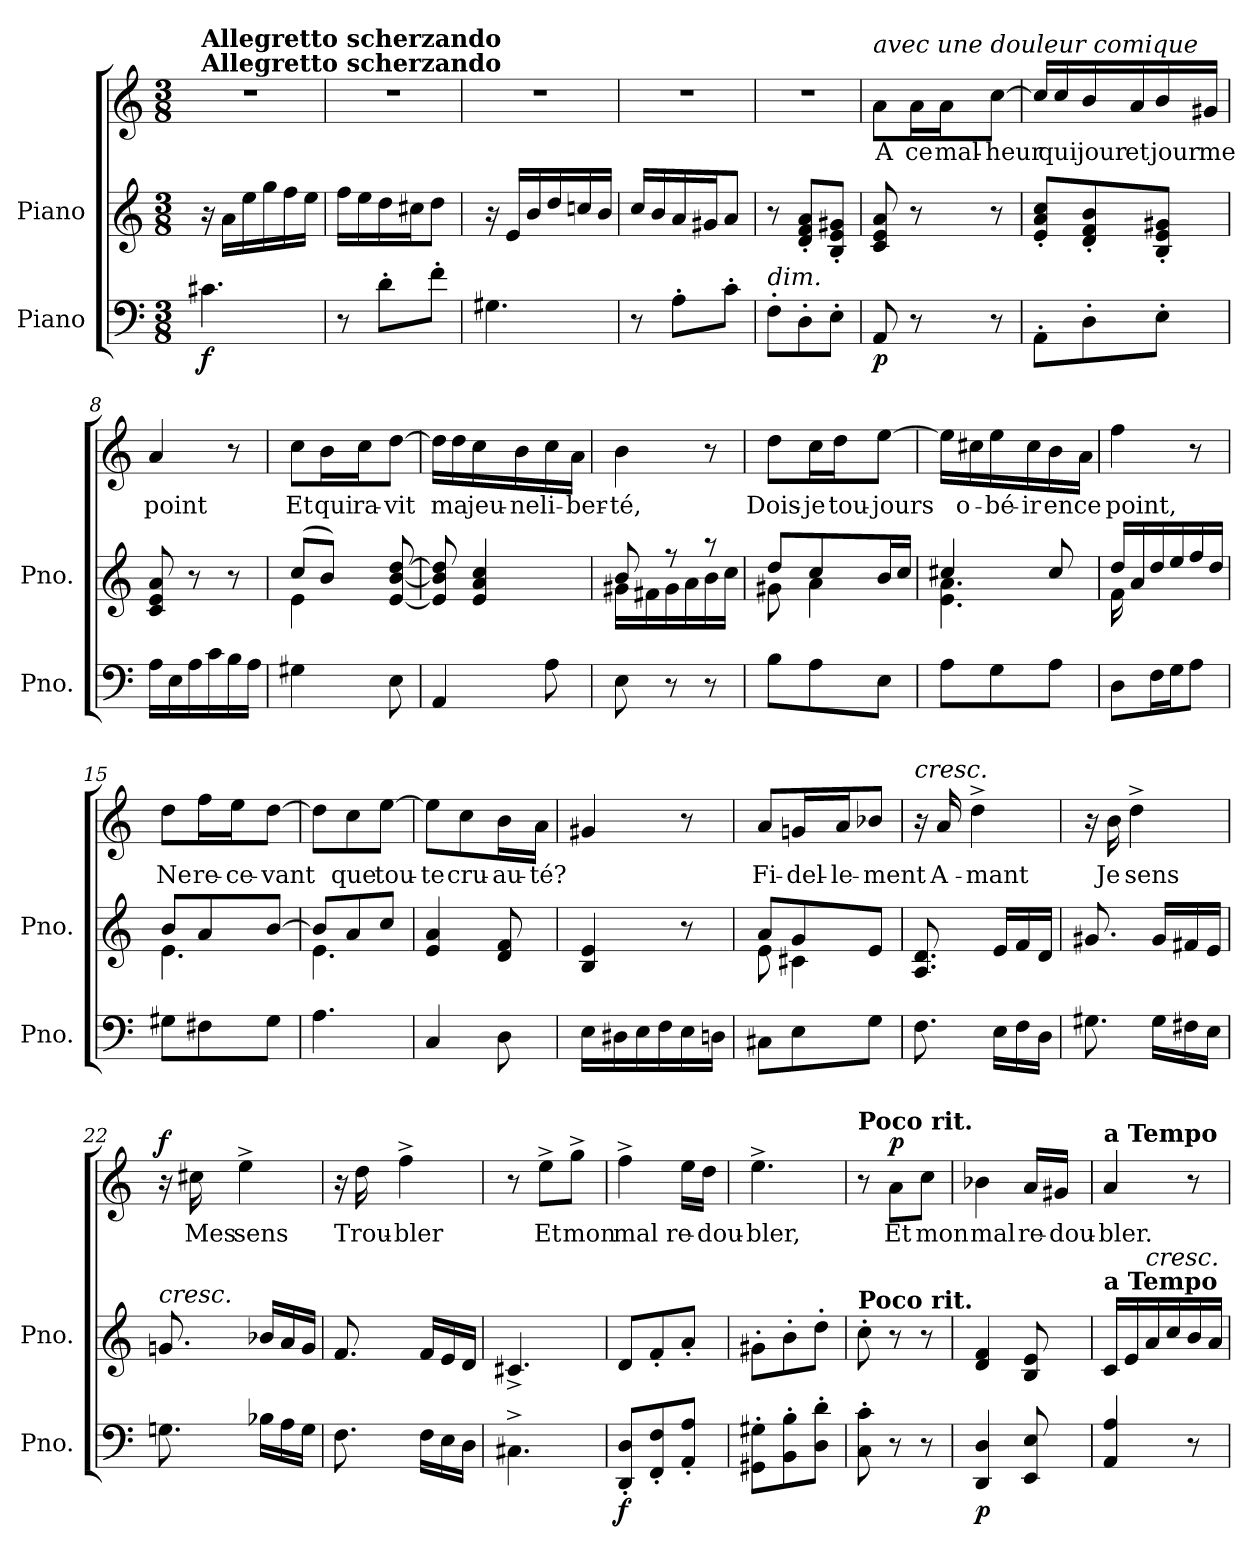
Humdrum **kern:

**kern	**dynam	**kern	**kern	**text	**dynam
*part3	*part3	*part2	*part1	*part1	*part1
*staff3	*staff3	*staff2	*staff1	*staff1	*staff1
*I"Piano	*	*I"Piano	*I" 	*	*
*I'Pno.	*	*I'Pno.	*I' 	*	*
*clefF4	*	*clefG2	*clefG2	*	*
*k[]	*	*k[]	*k[]	*	*
*C:	*	*C:	*C:	*	*
*M3/8	*	*M3/8	*M3/8	*	*
=1	=1	=1	=1	=1	=1
!	!	!	!LO:TX:B:t=Allegretto scherzando	!	!
!	!	!	!LO:TX:B:t=Allegretto scherzando	!	!
4.c#X\	f	16r	4.r	.	.
.	.	16a\LL	.	.	.
.	.	16ee\	.	.	.
.	.	16gg\	.	.	.
.	.	16ff\	.	.	.
.	.	16ee\JJ	.	.	.
=2	=2	=2	=2	=2	=2
8r	.	16ff\LL	4.r	.	.
.	.	16ee\	.	.	.
8d'\L	.	16dd\	.	.	.
.	.	16cc#X\J	.	.	.
8f'\J	.	8dd\J	.	.	.
=3	=3	=3	=3	=3	=3
4.G#X\	.	16r	4.r	.	.
.	.	16e/LL	.	.	.
.	.	16b/	.	.	.
.	.	16dd/	.	.	.
.	.	16ccn/	.	.	.
.	.	16b/JJ	.	.	.
=4	=4	=4	=4	=4	=4
8r	.	16cc/LL	4.r	.	.
.	.	16b/	.	.	.
8A'\L	.	16a/	.	.	.
.	.	16g#X/J	.	.	.
8c'\J	.	8a/J	.	.	.
=5	=5	=5	=5	=5	=5
!LO:TX:i:t=dim.	!	!	!	!	!
8F'\L	.	8r	4.r	.	.
8D'\	.	8d'/ 8f'/ 8a'/L	.	.	.
8E'\J	.	8B'/ 8e'/ 8g#X'/J	.	.	.
!!LO:LB:g=z
=6	=6	=6	=6	=6	=6
!	!	!	!LO:TX:i:t=avec une douleur comique	!	!
8AA/	p	8c/ 8e/ 8a/	8a\L	A	.
8r	.	8r	16a\L	ce	.
.	.	.	16a\J	mal-	.
8r	.	8r	[8cc\J	-heur	.
=7	=7	=7	=7	=7	=7
8AA'\L	.	8e'/ 8a'/ 8cc'/L	16cc/LL]	.	.
.	.	.	16cc/	qui	.
8D'\	.	8d'/ 8f'/ 8b'/	16b/	jour	.
.	.	.	16a/	et	.
8E'\J	.	8B'/ 8e'/ 8g#X'/J	16b/	jour	.
.	.	.	16g#X/JJ	me	.
=8	=8	=8	=8	=8	=8
16A\LL	.	8c/ 8e/ 8a/	4a/	point	.
16E\	.	.	.	.	.
16A\	.	8r	.	.	.
16c\	.	.	.	.	.
16B\	.	8r	8r	.	.
16A\JJ	.	.	.	.	.
=9	=9	=9	=9	=9	=9
*	*	*^	*	*	*
4G#X\	.	(8cc/L	4e\	8cc\L	Et	.
.	.	8b/J)	.	16b\L	qui	.
.	.	.	.	16cc\J	ra-	.
8E\	.	[8e/ [8b/ [8dd/	8ryy	[8dd\J	-vit	.
*	*	*v	*v	*	*	*
=10	=10	=10	=10	=10	=10
4AA/	.	8e]/ 8b]/ 8dd]/	16dd\LL]	.	.
.	.	.	16dd\	ma	.
.	.	4e/ 4a/ 4cc/	16cc\	jeu-	.
.	.	.	16b\	-ne	.
8A\	.	.	16cc\	li-	.
.	.	.	16a\JJ	-ber-	.
!!LO:LB:g=z
=11	=11	=11	=11	=11	=11
*	*	*^	*	*	*
8E\	.	8b/	16g#X\LL	4b\	-té,	.
.	.	.	16f#X\	.	.	.
8r	.	8r	16g#\	.	.	.
.	.	.	16a\	.	.	.
8r	.	8r	16b\	8r	.	.
.	.	.	16cc\JJ	.	.	.
=12	=12	=12	=12	=12	=12	=12
8B\L	.	8dd/L	8g#X\	8dd\L	Dois-	.
8A\	.	8cc/	4a\	16cc\L	-je	.
.	.	.	.	16dd\J	tou-	.
8E\J	.	16b/L	.	[8ee\J	-jours	.
.	.	16cc/JJ	.	.	.	.
=13	=13	=13	=13	=13	=13	=13
8A\L	.	4cc#X/	4.e\ 4.a\	16ee\LL]	.	.
.	.	.	.	16cc#X\	o-	.
8G\	.	.	.	16ee\	-bé-	.
.	.	.	.	16cc#\	-ir	.
8A\J	.	8cc#/	.	16b\	en	.
.	.	.	.	16a\JJ	ce	.
=14	=14	=14	=14	=14	=14	=14
8D\L	.	16dd/LL	16f\	4ff\	point,	.
.	.	16a/	4ryy	.	.	.
16F\L	.	16dd/	.	.	.	.
16G\J	.	16ee/	.	.	.	.
8A\J	.	16ff/	.	8r	.	.
.	.	16dd/JJ	16ryy	.	.	.
=15	=15	=15	=15	=15	=15	=15
8G#X\L	.	8b/L	4.e\	8dd\L	Ne	.
8F#X\	.	8a/	.	16ff\L	re-	.
.	.	.	.	16ee\J	-ce-	.
8G#\J	.	[8b/J	.	[8dd\J	-vant	.
!!LO:PB:g=z
=16	=16	=16	=16	=16	=16	=16
4.A\	.	8b/L]	4.e\	8dd\L]	.	.
.	.	8a/	.	8cc\	que	.
.	.	8cc/J	.	[8ee\J	tou-	.
*	*	*v	*v	*	*	*
=17	=17	=17	=17	=17	=17
4C/	.	4e/ 4a/	8ee\L]	-te	.
.	.	.	8cc\	cru-	.
8D\	.	8d/ 8f/	16b\L	-au-	.
.	.	.	16a\JJ	-té?	.
=18	=18	=18	=18	=18	=18
16E\LL	.	4B/ 4e/	4g#X/	.	.
16D#X\	.	.	.	.	.
16E\	.	.	.	.	.
16F\	.	.	.	.	.
16E\	.	8r	8r	.	.
16Dn\JJ	.	.	.	.	.
=19	=19	=19	=19	=19	=19
*	*	*^	*	*	*
8C#X\L	.	8a/L	8e\	8a/L	Fi-	.
8E\	.	8g/	4c#X\	16gn/L	-del-	.
.	.	.	.	16a/J	-le-	.
8G\J	.	8e/J	.	8b-X/J	-ment	.
*	*	*v	*v	*	*	*
=20	=20	=20	=20	=20	=20
!	!	!	!LO:TX:i:t=cresc.	!	!
8.F\	.	8.A/ 8.d/	16r	.	.
.	.	.	16a/	A-	.
.	.	.	4dd^\	-mant	.
16E\LL	.	16e/LL	.	.	.
16F\	.	16f/	.	.	.
16D\JJ	.	16d/JJ	.	.	.
!!LO:LB:g=z
=21	=21	=21	=21	=21	=21
8.G#X\	.	8.g#X/	16r	.	.
.	.	.	16b\	Je	.
.	.	.	4dd^\	sens	.
16G#\LL	.	16g#/LL	.	.	.
16F#X\	.	16f#X/	.	.	.
16E\JJ	.	16e/JJ	.	.	.
=22	=22	=22	=22	=22	=22
!	!	!LO:TX:i:t=cresc.	!	!	!
8.Gn\	.	8.gn/	16r	.	f
.	.	.	16cc#X\	Mes	.
.	.	.	4ee^\	sens	.
16B-X\LL	.	16b-X/LL	.	.	.
16A\	.	16a/	.	.	.
16G\JJ	.	16g/JJ	.	.	.
=23	=23	=23	=23	=23	=23
8.F\	.	8.f/	16r	.	.
.	.	.	16dd\	Trou-	.
.	.	.	4ff^\	-bler	.
16F\LL	.	16f/LL	.	.	.
16E\	.	16e/	.	.	.
16D\JJ	.	16d/JJ	.	.	.
=24	=24	=24	=24	=24	=24
4.C#X^\	.	4.c#X^/	8r	.	.
.	.	.	8ee^\L	Et	.
.	.	.	8gg^\J	mon	.
=25	=25	=25	=25	=25	=25
8DD'/ 8D'/L	f	8d/L	4ff^\	mal	.
8FF'/ 8F'/	.	8f'/	.	.	.
8AA'/ 8A'/J	.	8a'/J	16ee\LL	re-	.
.	.	.	16dd\JJ	-dou-	.
!!LO:LB:g=z
=26	=26	=26	=26	=26	=26
8GG#X'\ 8G#X'\L	.	8g#X'\L	4.ee^\	-bler,	.
8BB'\ 8B'\	.	8b'\	.	.	.
8D'\ 8d'\J	.	8dd'\J	.	.	.
=27	=27	=27	=27	=27	=27
!	!	!	!LO:TX:B:t=Poco rit.	!	!
!	!	!LO:TX:B:t=Poco rit.	!	!	!
8C'\ 8c'\	.	8cc'\	8r	.	.
8r	.	8r	8a\L	Et	p
8r	.	8r	8cc\J	mon	.
=28	=28	=28	=28	=28	=28
4DD/ 4D/	p	4d/ 4f/	4b-X\	mal	.
8EE/ 8E/	.	8B/ 8e/	16a/LL	re-	.
.	.	.	16g#X/JJ	-dou-	.
=29	=29	=29	=29	=29	=29
!	!	!	!LO:TX:B:t=a Tempo	!	!
!	!	!LO:TX:B:t=a Tempo	!	!	!
4AA/ 4A/	.	16c/LL	4a/	-bler.	.
.	.	16e/	.	.	.
!	!	!LO:TX:i:t=cresc.	!	!	!
.	.	16a/	.	.	.
.	.	16cc/	.	.	.
8r	.	16b/	8r	.	.
.	.	16a/JJ	.	.	.
=	=	=	=	=	=
*-	*-	*-	*-	*-	*-
